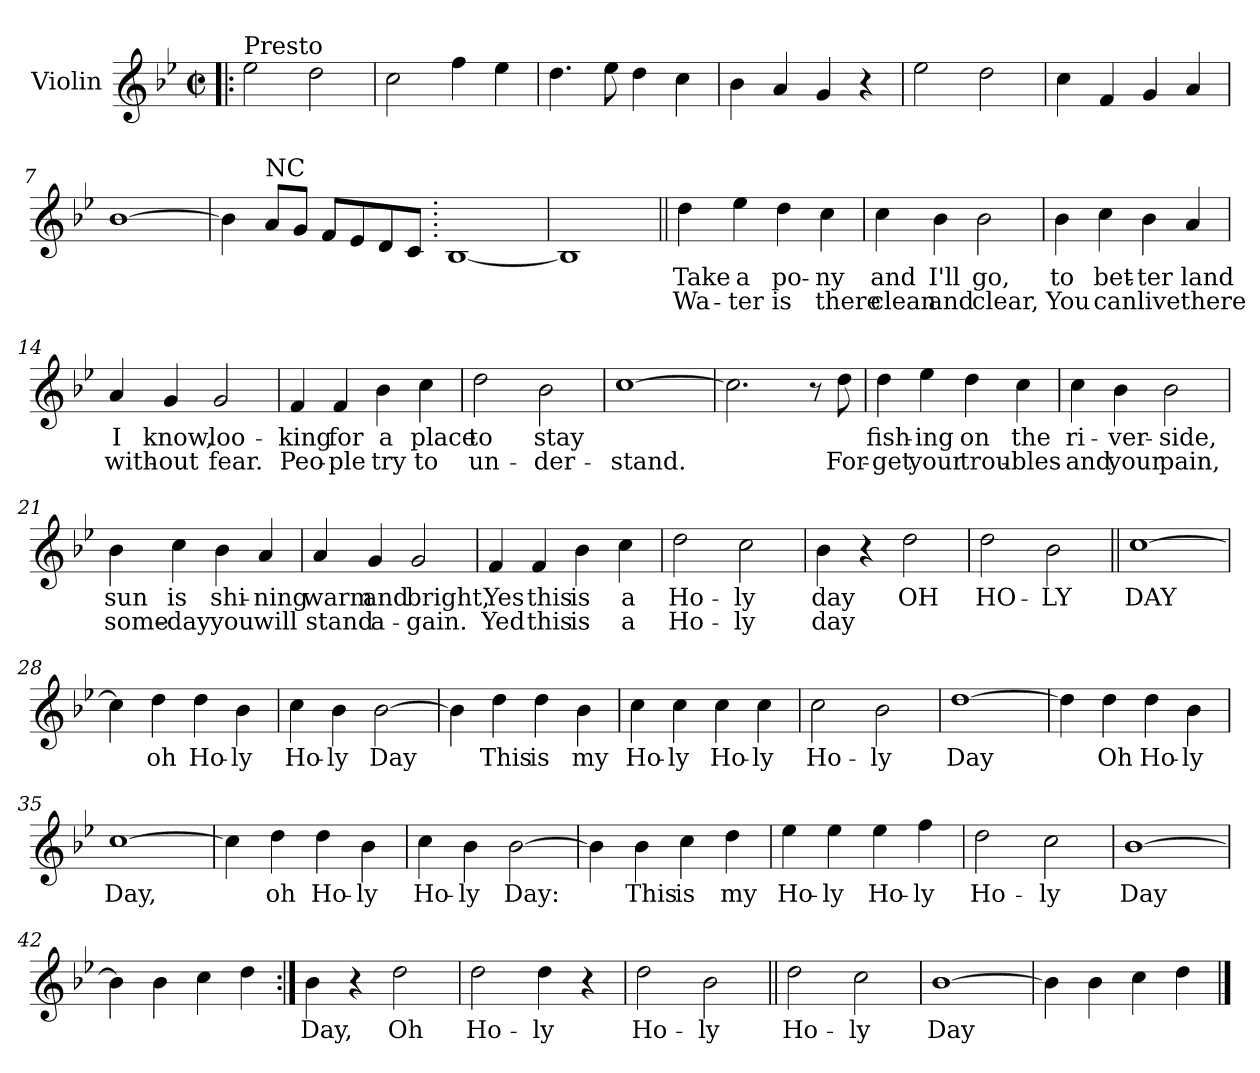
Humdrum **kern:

**kern	**text	**text
*part1	*part1	*part1
*staff1	*staff1	*staff1
*I"Violin	*	*
*I'Vln	*	*
*clefG2	*	*
*k[b-e-]	*	*
*B-:	*	*
*M2/2	*	*
*met(c|)	*	*
=1!|:	=1!|:	=1!|:
!LO:TX:a:t=Presto	!	!
2ee-\	.	.
2dd\	.	.
=2	=2	=2
2cc\	.	.
4ff\	.	.
4ee-\	.	.
=3	=3	=3
4.dd\	.	.
8ee-\	.	.
4dd\	.	.
4cc\	.	.
=4	=4	=4
4b-\	.	.
4a/	.	.
4g/	.	.
4r	.	.
!!LO:LB:g=z
=5	=5	=5
2ee-\	.	.
2dd\	.	.
=6	=6	=6
4cc\	.	.
4f/	.	.
4g/	.	.
4a/	.	.
=7	=7	=7
[1b-	.	.
=8	=8	=8
4b-\]	.	.
!LO:TX:a:t=NC	!	!
8a/L	.	.
8g/J	.	.
8f/L	.	.
8e-/	.	.
8d/	.	.
8c/J	.	.
!!LO:LB:g=z
=9.	=9.	=9.
[1B-	.	.
=10	=10	=10
1B-]	.	.
=11||	=11||	=11||
4dd\	Take	Wa-
4ee-\	a	-ter
4dd\	po-	is
4cc\	-ny	there
=12	=12	=12
4cc\	and	clean
4b-\	I'll	and
2b-\	go,	clear,
!!LO:LB:g=z
=13	=13	=13
4b-\	to	You
4cc\	bet-	can
4b-\	-ter	live
4a/	land	there
=14	=14	=14
4a/	I	with-
4g/	know,	-out
2g/	loo-	fear.
=15	=15	=15
4f/	-king	Peo-
4f/	for	-ple
4b-\	a	try
4cc\	place	to
=16	=16	=16
2dd\	to	un-
2b-\	stay	-der-
!!LO:LB:g=z
=17	=17	=17
[1cc	.	-stand.
=18	=18	=18
2.cc\]	.	.
8r	.	.
8dd\	.	For-
=19	=19	=19
4dd\	fish-	-get
4ee-\	-ing	your
4dd\	on	trou-
4cc\	the	-bles
=20	=20	=20
4cc\	ri-	and
4b-\	-ver-	your
2b-\	-side,	pain,
!!LO:LB:g=z
=21	=21	=21
4b-\	sun	some-
4cc\	is	-day
4b-\	shi-	you
4a/	-ning	will
=22	=22	=22
4a/	warm	stand
4g/	and	a-
2g/	bright,	-gain.
=23	=23	=23
4f/	Yes	Yed
4f/	this	this
4b-\	is	is
4cc\	a	a
=24	=24	=24
2dd\	Ho-	Ho-
2cc\	-ly	-ly
=25	=25	=25
4b-\	day	day
4r	.	.
2dd\	OH	.
=26	=26	=26
2dd\	HO-	.
2b-\	-LY	.
=27||	=27||	=27||
[1cc	-DAY	.
!!LO:LB:g=z
=28	=28	=28
4cc\]	.	.
4dd\	oh	.
4dd\	Ho-	.
4b-\	-ly	.
=29	=29	=29
4cc\	Ho-	.
4b-\	-ly	.
[2b-\	Day	.
=30	=30	=30
4b-\]	.	.
4dd\	This	.
4dd\	is	.
4b-\	my	.
=31	=31	=31
4cc\	Ho-	.
4cc\	-ly	.
4cc\	Ho-	.
4cc\	-ly	.
=32	=32	=32
2cc\	Ho-	.
2b-\	-ly	.
=33	=33	=33
[1dd	Day	.
=34	=34	=34
4dd\]	.	.
4dd\	Oh	.
4dd\	Ho-	.
4b-\	-ly	.
=35	=35	=35
[1cc	Day,	.
!!LO:LB:g=z
=36	=36	=36
4cc\]	.	.
4dd\	oh	.
4dd\	Ho-	.
4b-\	-ly	.
=37	=37	=37
4cc\	Ho-	.
4b-\	-ly	.
[2b-\	Day:	.
=38	=38	=38
4b-\]	.	.
4b-\	This	.
4cc\	is	.
4dd\	my	.
=39	=39	=39
4ee-\	Ho-	.
4ee-\	-ly	.
4ee-\	Ho-	.
4ff\	-ly	.
=40	=40	=40
2dd\	Ho-	.
2cc\	-ly	.
=41	=41	=41
[1b-	Day	.
=42	=42	=42
4b-\]	.	.
4b-\	.	.
4cc\	.	.
4dd\	.	.
=43:|!	=43:|!	=43:|!
4b-\	Day,	.
4r	.	.
2dd\	Oh	.
!!LO:LB:g=z
=44	=44	=44
2dd\	Ho-	.
4dd\	-ly	.
4r	.	.
=45	=45	=45
2dd\	Ho-	.
2b-\	-ly	.
!!LO:PB:g=z
=46||	=46||	=46||
2dd\	Ho-	.
2cc\	-ly	.
=47	=47	=47
[1b-	Day	.
=48	=48	=48
4b-\]	.	.
4b-\	.	.
4cc\	.	.
4dd\	.	.
==	==	==
*-	*-	*-
